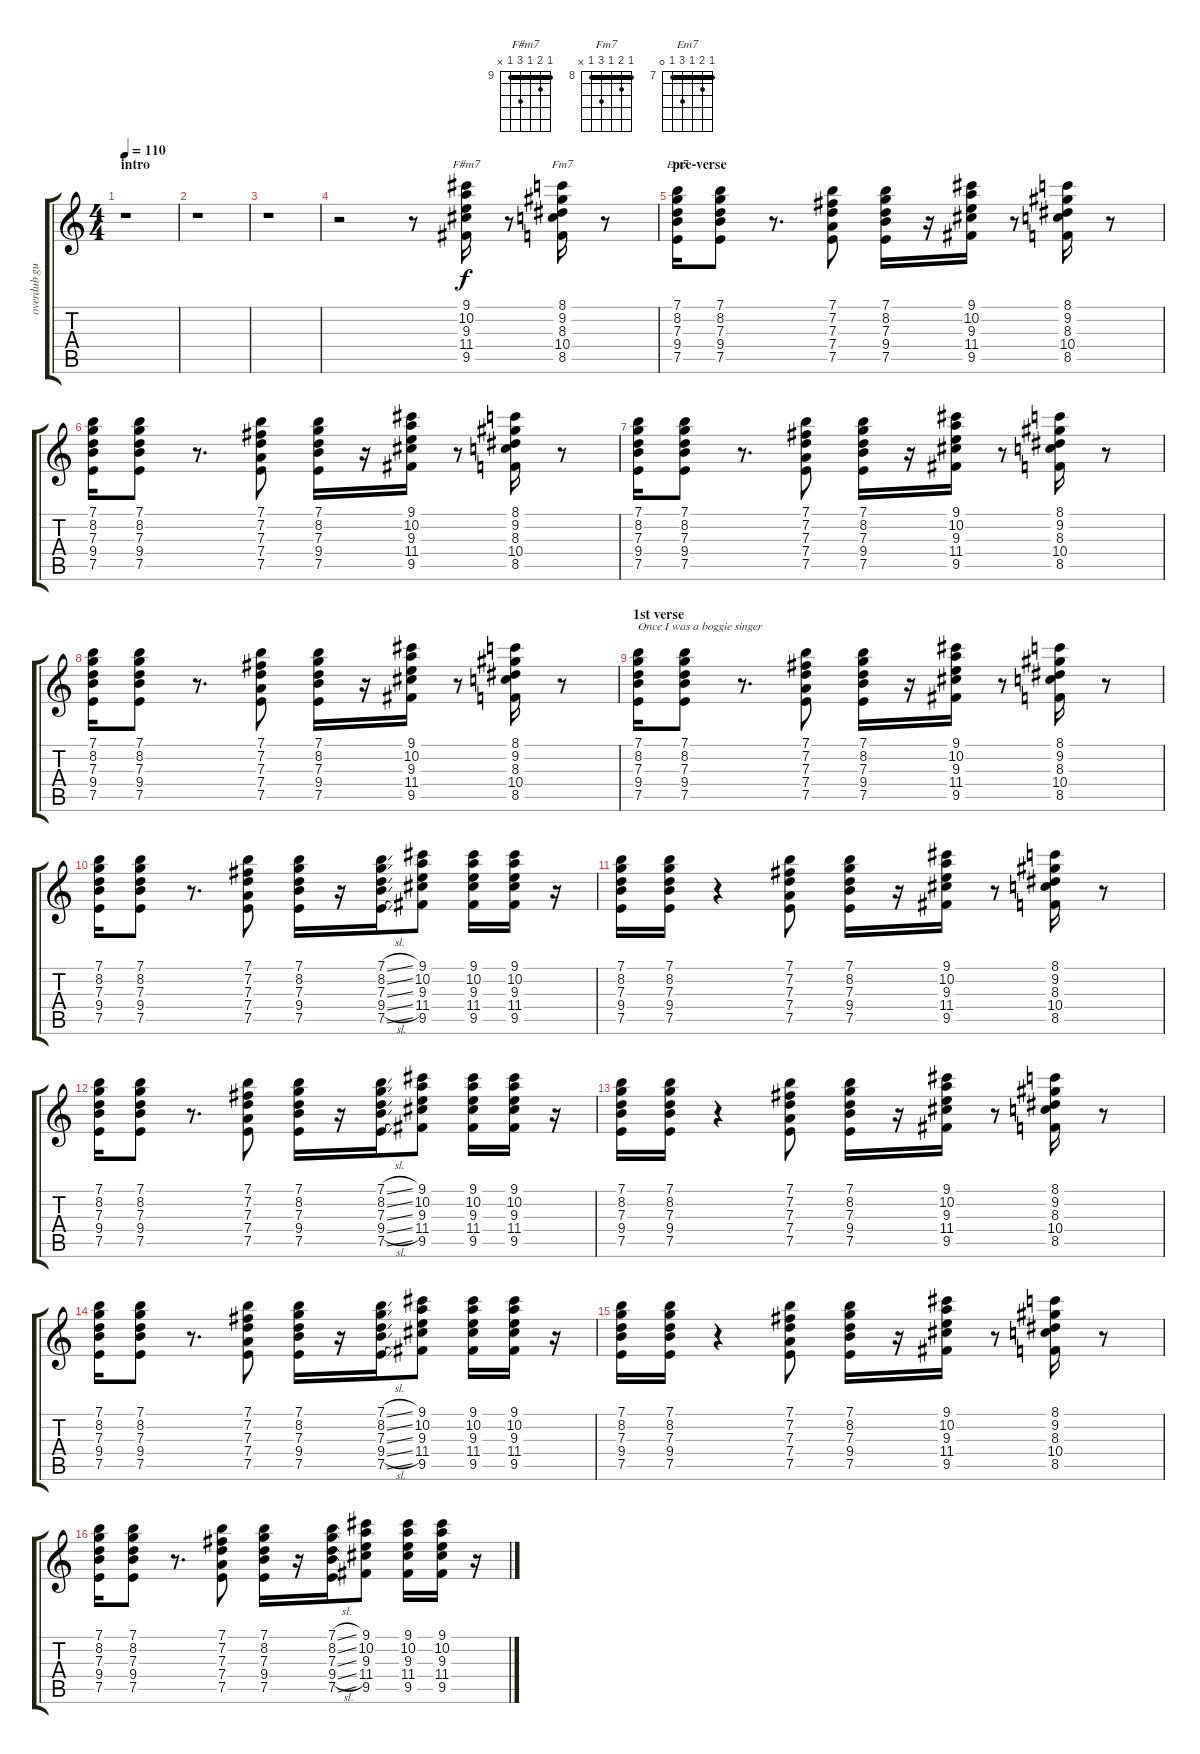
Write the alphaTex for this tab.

\track ("overdub guitar II" "overdub gu") {instrument electricguitarjazz}
\staff {score tabs}
\tuning (E4 B3 G3 D3 A2 E2) {hide}
\chord ("F#m7" 9 10 9 11 9 x) {firstfret 9 barre 9}
\chord ("Fm7" 8 9 8 10 8 x) {firstfret 8 barre 8}
\chord ("Em7" 7 8 7 9 7 0) {firstfret 7 barre 7}
\ts (4 4)
\section ("" "intro")
\tempo 110
\clef g2
\ks aminor
r.1{dy f instrument electricguitarjazz} |
r.1 |
r.1 |
r.2 r.8 (9.1 10.2 9.3 11.4 9.5).16{ch "F#m7"} r.8 (8.1 9.2 8.3 10.4 8.5).16{ch "Fm7"} r.8 |
\section ("" "pre-verse")
(7.1 8.2 7.3 9.4 7.5).16{ch "Em7"} (7.1 8.2 7.3 9.4 7.5).8 r.8{d} (7.1 7.2 7.3 7.4 7.5).8 (7.1 8.2 7.3 9.4 7.5).16 r.16 (9.1 10.2 9.3 11.4 9.5).16 r.8 (8.1 9.2 8.3 10.4 8.5).16 r.8 |
(7.1 8.2 7.3 9.4 7.5).16 (7.1 8.2 7.3 9.4 7.5).8 r.8{d} (7.1 7.2 7.3 7.4 7.5).8 (7.1 8.2 7.3 9.4 7.5).16 r.16 (9.1 10.2 9.3 11.4 9.5).16 r.8 (8.1 9.2 8.3 10.4 8.5).16 r.8 |
(7.1 8.2 7.3 9.4 7.5).16 (7.1 8.2 7.3 9.4 7.5).8 r.8{d} (7.1 7.2 7.3 7.4 7.5).8 (7.1 8.2 7.3 9.4 7.5).16 r.16 (9.1 10.2 9.3 11.4 9.5).16 r.8 (8.1 9.2 8.3 10.4 8.5).16 r.8 |
(7.1 8.2 7.3 9.4 7.5).16 (7.1 8.2 7.3 9.4 7.5).8 r.8{d} (7.1 7.2 7.3 7.4 7.5).8 (7.1 8.2 7.3 9.4 7.5).16 r.16 (9.1 10.2 9.3 11.4 9.5).16 r.8 (8.1 9.2 8.3 10.4 8.5).16 r.8 |
\section ("" "1st verse")
(7.1 8.2 7.3 9.4 7.5).16{txt "Once I was a boggie singer"} (7.1 8.2 7.3 9.4 7.5).8 r.8{d} (7.1 7.2 7.3 7.4 7.5).8 (7.1 8.2 7.3 9.4 7.5).16 r.16 (9.1 10.2 9.3 11.4 9.5).16 r.8 (8.1 9.2 8.3 10.4 8.5).16 r.8 |
(7.1 8.2 7.3 9.4 7.5).16 (7.1 8.2 7.3 9.4 7.5).8 r.8{d} (7.1 7.2 7.3 7.4 7.5).8 (7.1 8.2 7.3 9.4 7.5).16 r.16 (7.1{sl} 8.2{sl} 7.3{sl} 9.4{sl} 7.5{sl}).16 (9.1 10.2 9.3 11.4 9.5).8 (9.1 10.2 9.3 11.4 9.5).16 (9.1 10.2 9.3 11.4 9.5).16 r.16 |
(7.1 8.2 7.3 9.4 7.5).16 (7.1 8.2 7.3 9.4 7.5).16 r.4 (7.1 7.2 7.3 7.4 7.5).8 (7.1 8.2 7.3 9.4 7.5).16 r.16 (9.1 10.2 9.3 11.4 9.5).16 r.8 (8.1 9.2 8.3 10.4 8.5).16 r.8 |
(7.1 8.2 7.3 9.4 7.5).16 (7.1 8.2 7.3 9.4 7.5).8 r.8{d} (7.1 7.2 7.3 7.4 7.5).8 (7.1 8.2 7.3 9.4 7.5).16 r.16 (7.1{sl} 8.2{sl} 7.3{sl} 9.4{sl} 7.5{sl}).16 (9.1 10.2 9.3 11.4 9.5).8 (9.1 10.2 9.3 11.4 9.5).16 (9.1 10.2 9.3 11.4 9.5).16 r.16 |
(7.1 8.2 7.3 9.4 7.5).16 (7.1 8.2 7.3 9.4 7.5).16 r.4 (7.1 7.2 7.3 7.4 7.5).8 (7.1 8.2 7.3 9.4 7.5).16 r.16 (9.1 10.2 9.3 11.4 9.5).16 r.8 (8.1 9.2 8.3 10.4 8.5).16 r.8 |
(7.1 8.2 7.3 9.4 7.5).16 (7.1 8.2 7.3 9.4 7.5).8 r.8{d} (7.1 7.2 7.3 7.4 7.5).8 (7.1 8.2 7.3 9.4 7.5).16 r.16 (7.1{sl} 8.2{sl} 7.3{sl} 9.4{sl} 7.5{sl}).16 (9.1 10.2 9.3 11.4 9.5).8 (9.1 10.2 9.3 11.4 9.5).16 (9.1 10.2 9.3 11.4 9.5).16 r.16 |
(7.1 8.2 7.3 9.4 7.5).16 (7.1 8.2 7.3 9.4 7.5).16 r.4 (7.1 7.2 7.3 7.4 7.5).8 (7.1 8.2 7.3 9.4 7.5).16 r.16 (9.1 10.2 9.3 11.4 9.5).16 r.8 (8.1 9.2 8.3 10.4 8.5).16 r.8 |
(7.1 8.2 7.3 9.4 7.5).16 (7.1 8.2 7.3 9.4 7.5).8 r.8{d} (7.1 7.2 7.3 7.4 7.5).8 (7.1 8.2 7.3 9.4 7.5).16 r.16 (7.1{sl} 8.2{sl} 7.3{sl} 9.4{sl} 7.5{sl}).16 (9.1 10.2 9.3 11.4 9.5).8 (9.1 10.2 9.3 11.4 9.5).16 (9.1 10.2 9.3 11.4 9.5).16 r.16
